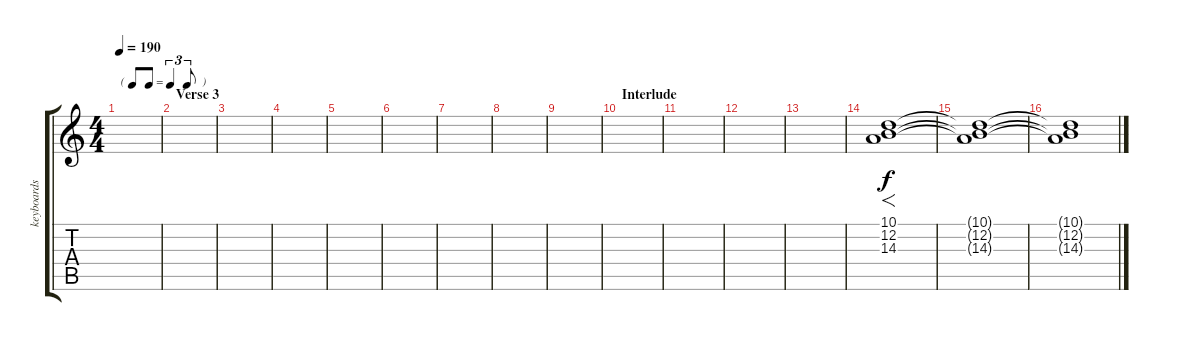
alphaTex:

\track ("keyboards" "keyboards") {instrument choiraahs}
\staff {score tabs}
\tuning (E4 B3 G3 D3 A2 E2) {hide}
\ts (4 4)
\tf triplet8th
\tempo 190
\clef g2
\ks c
|
\section ("" "Verse 3")
|
|
|
|
|
|
|
|
\section ("" "Interlude")
|
|
|
|
(10.1 12.2 14.3).1{f} |
(10.1{t} 12.2{t} 14.3{t}).1 |
(10.1{t} 12.2{t} 14.3{t}).1
